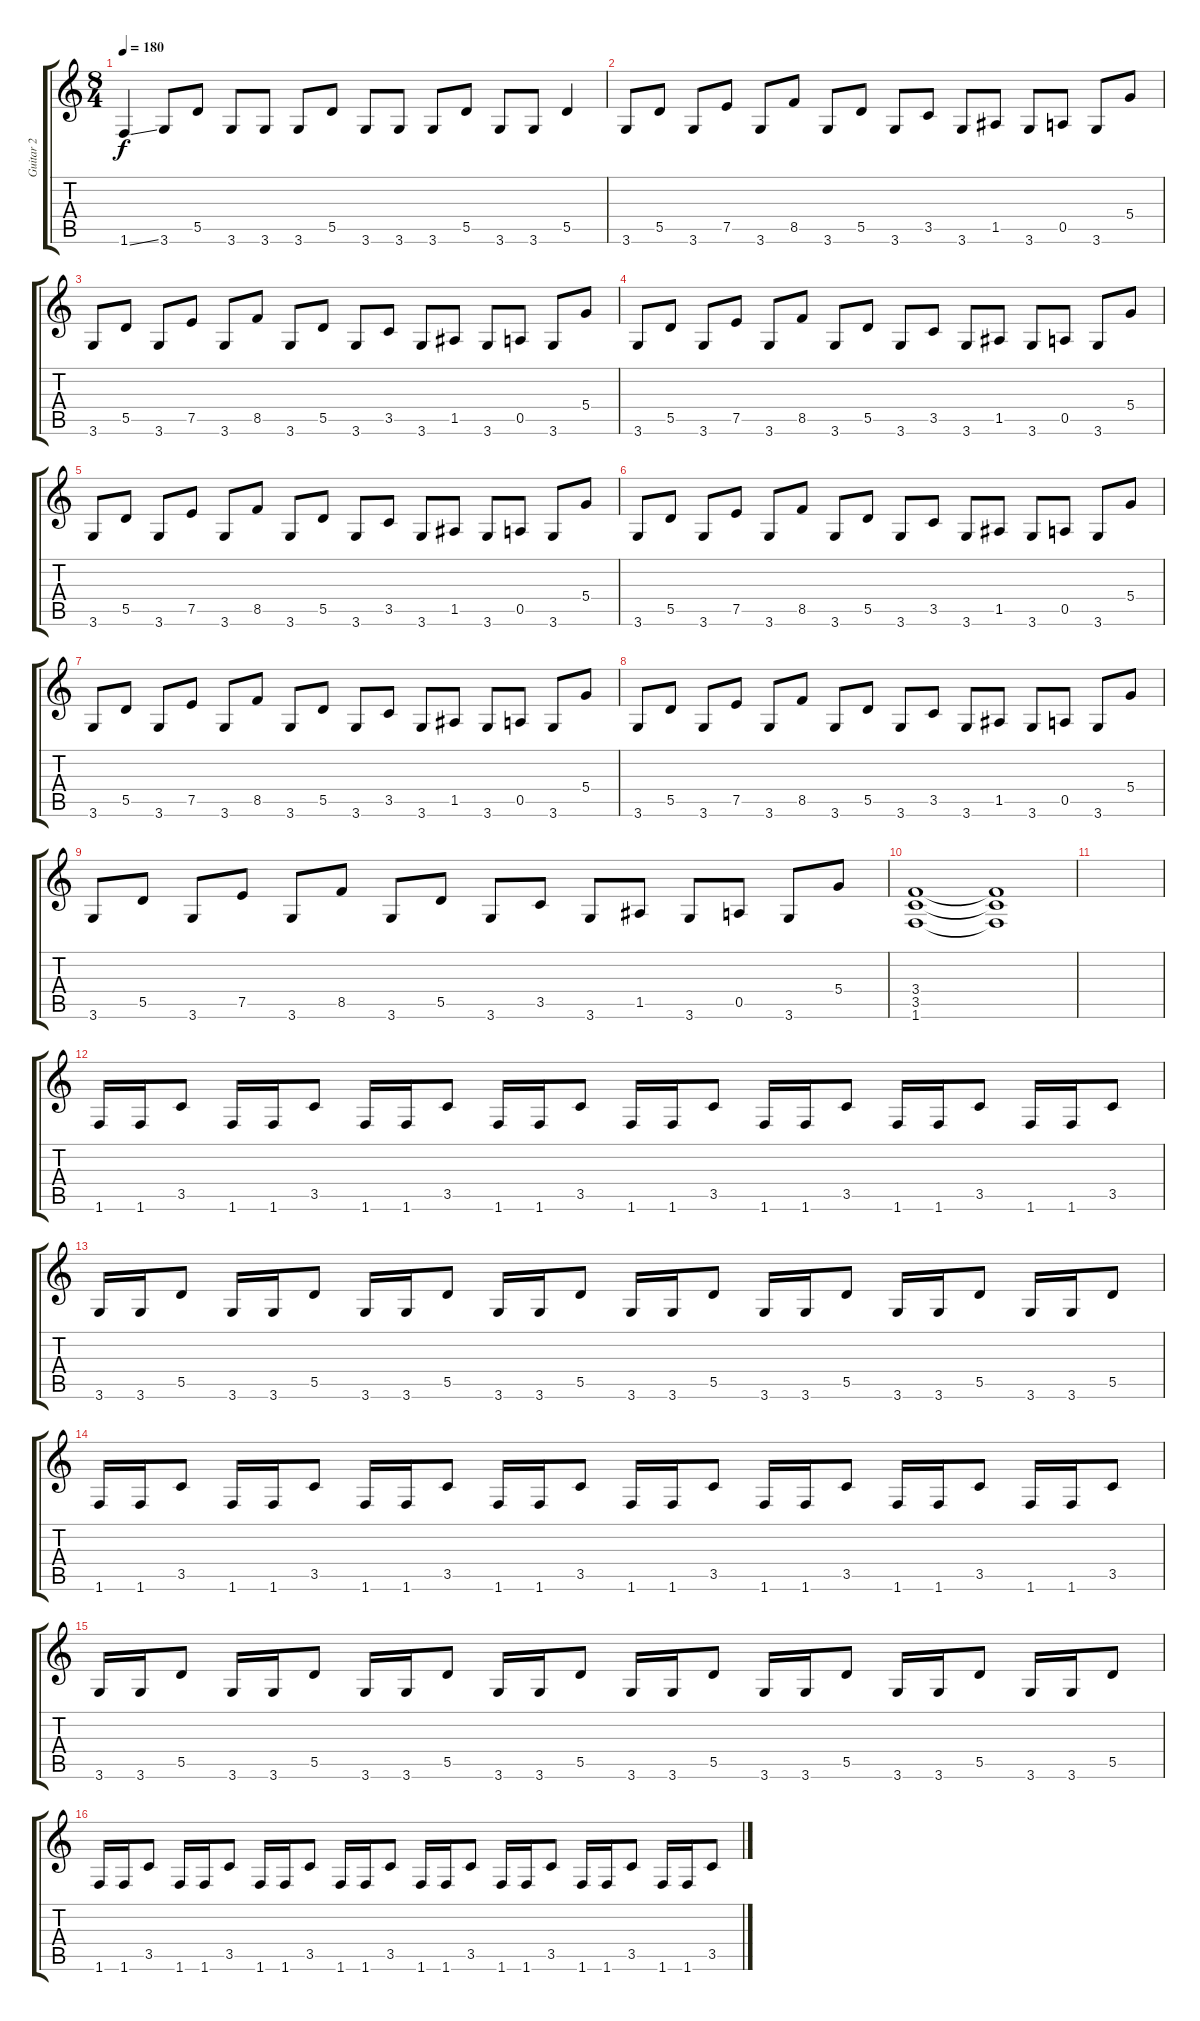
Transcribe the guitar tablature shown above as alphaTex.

\track ("Guitar 2" "Guitar 2") {instrument distortionguitar}
\staff {score tabs}
\tuning (E4 B3 G3 D3 A2 E2) {hide}
\ts (8 4)
\tempo 180
\clef g2
\ks c
1.6{ss}.4{dy f} 3.6.8 5.5.8 3.6.8 3.6.8 3.6.8 5.5.8 3.6.8 3.6.8 3.6.8 5.5.8 3.6.8 3.6.8 5.5.4 |
3.6.8{balance 0} 5.5.8 3.6.8 7.5.8 3.6.8 8.5.8 3.6.8 5.5.8 3.6.8 3.5.8 3.6.8 1.5.8 3.6.8 0.5.8 3.6.8 5.4.8 |
3.6.8{balance 8} 5.5.8 3.6.8 7.5.8 3.6.8 8.5.8 3.6.8 5.5.8 3.6.8 3.5.8 3.6.8 1.5.8 3.6.8 0.5.8 3.6.8 5.4.8 |
3.6.8 5.5.8 3.6.8 7.5.8 3.6.8 8.5.8 3.6.8 5.5.8 3.6.8 3.5.8 3.6.8 1.5.8 3.6.8 0.5.8 3.6.8 5.4.8 |
3.6.8 5.5.8 3.6.8 7.5.8 3.6.8 8.5.8 3.6.8 5.5.8 3.6.8 3.5.8 3.6.8 1.5.8 3.6.8 0.5.8 3.6.8 5.4.8 |
3.6.8 5.5.8 3.6.8 7.5.8 3.6.8 8.5.8 3.6.8 5.5.8 3.6.8 3.5.8 3.6.8 1.5.8 3.6.8 0.5.8 3.6.8 5.4.8 |
3.6.8 5.5.8 3.6.8 7.5.8 3.6.8 8.5.8 3.6.8 5.5.8 3.6.8 3.5.8 3.6.8 1.5.8 3.6.8 0.5.8 3.6.8 5.4.8 |
3.6.8 5.5.8 3.6.8 7.5.8 3.6.8 8.5.8 3.6.8 5.5.8 3.6.8 3.5.8 3.6.8 1.5.8 3.6.8 0.5.8 3.6.8 5.4.8 |
3.6.8 5.5.8 3.6.8 7.5.8 3.6.8 8.5.8 3.6.8 5.5.8 3.6.8 3.5.8 3.6.8 1.5.8 3.6.8 0.5.8 3.6.8 5.4.8 |
(3.4 3.5 1.6).1 (3.4{t} 3.5{t} 1.6{t}).1 |
|
1.6.16 1.6.16 3.5.8 1.6.16 1.6.16 3.5.8 1.6.16 1.6.16 3.5.8 1.6.16 1.6.16 3.5.8 1.6.16 1.6.16 3.5.8 1.6.16 1.6.16 3.5.8 1.6.16 1.6.16 3.5.8 1.6.16 1.6.16 3.5.8 |
3.6.16 3.6.16 5.5.8 3.6.16 3.6.16 5.5.8 3.6.16 3.6.16 5.5.8 3.6.16 3.6.16 5.5.8 3.6.16 3.6.16 5.5.8 3.6.16 3.6.16 5.5.8 3.6.16 3.6.16 5.5.8 3.6.16 3.6.16 5.5.8 |
1.6.16 1.6.16 3.5.8 1.6.16 1.6.16 3.5.8 1.6.16 1.6.16 3.5.8 1.6.16 1.6.16 3.5.8 1.6.16 1.6.16 3.5.8 1.6.16 1.6.16 3.5.8 1.6.16 1.6.16 3.5.8 1.6.16 1.6.16 3.5.8 |
3.6.16 3.6.16 5.5.8 3.6.16 3.6.16 5.5.8 3.6.16 3.6.16 5.5.8 3.6.16 3.6.16 5.5.8 3.6.16 3.6.16 5.5.8 3.6.16 3.6.16 5.5.8 3.6.16 3.6.16 5.5.8 3.6.16 3.6.16 5.5.8 |
1.6.16 1.6.16 3.5.8 1.6.16 1.6.16 3.5.8 1.6.16 1.6.16 3.5.8 1.6.16 1.6.16 3.5.8 1.6.16 1.6.16 3.5.8 1.6.16 1.6.16 3.5.8 1.6.16 1.6.16 3.5.8 1.6.16 1.6.16 3.5.8
